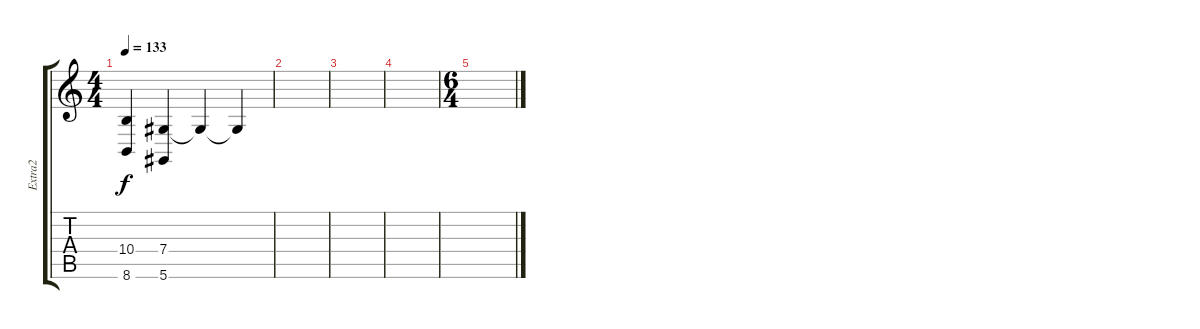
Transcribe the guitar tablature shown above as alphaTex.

\track ("Extra2" "Extra2") {instrument synthstrings1}
\staff {score tabs}
\tuning (Eb4 Bb3 Gb3 Db3 Ab2 Eb2) {hide}
\ts (4 4)
\tempo 133
\clef g2
\ks c
(10.4 8.6).4{dy f} (7.4 5.6).4 7.4{t}.4 7.4{t}.4 |
|
|
|
\ts (6 4)
